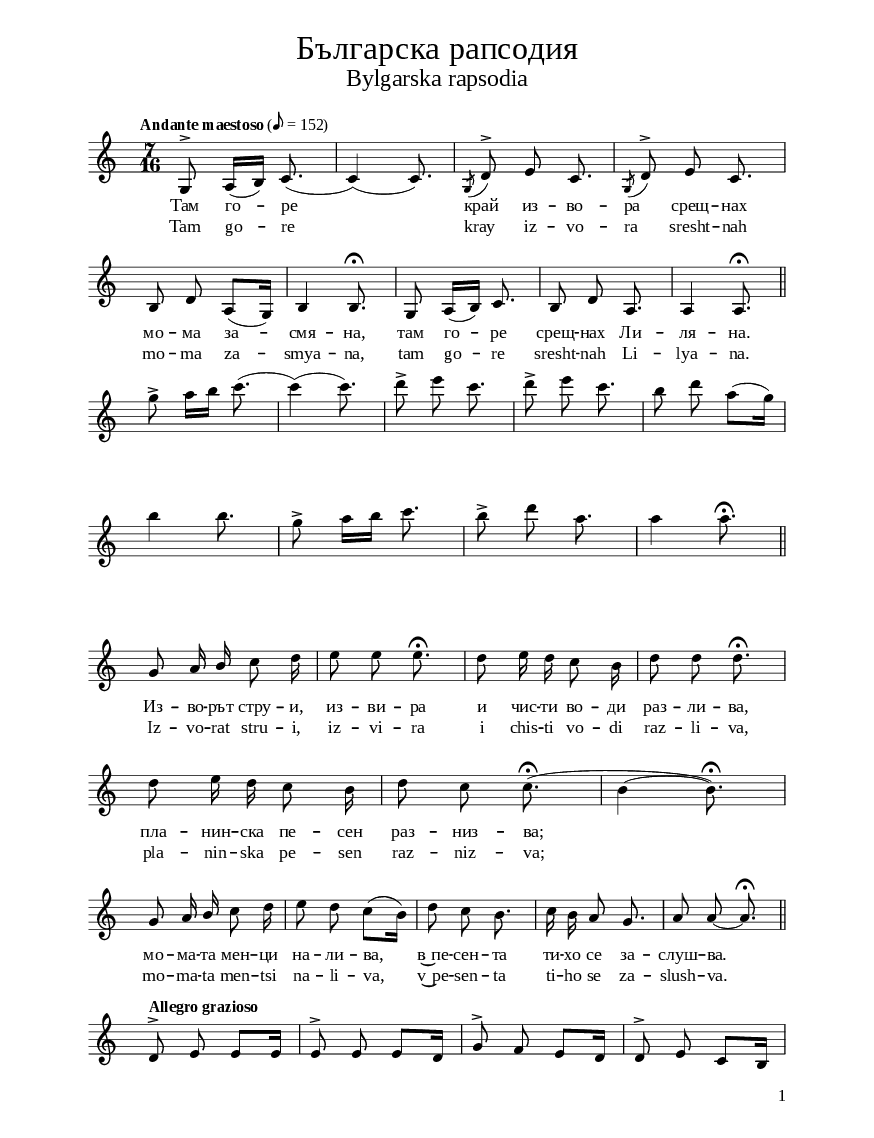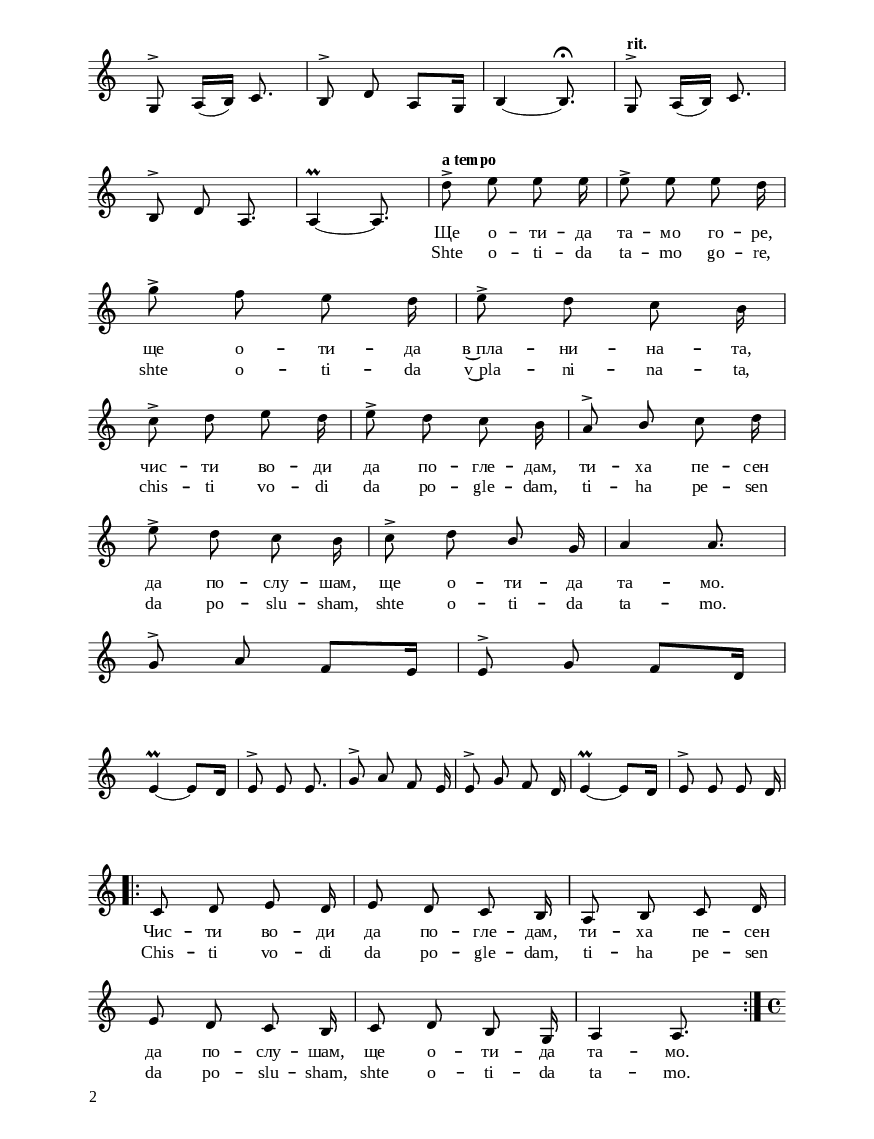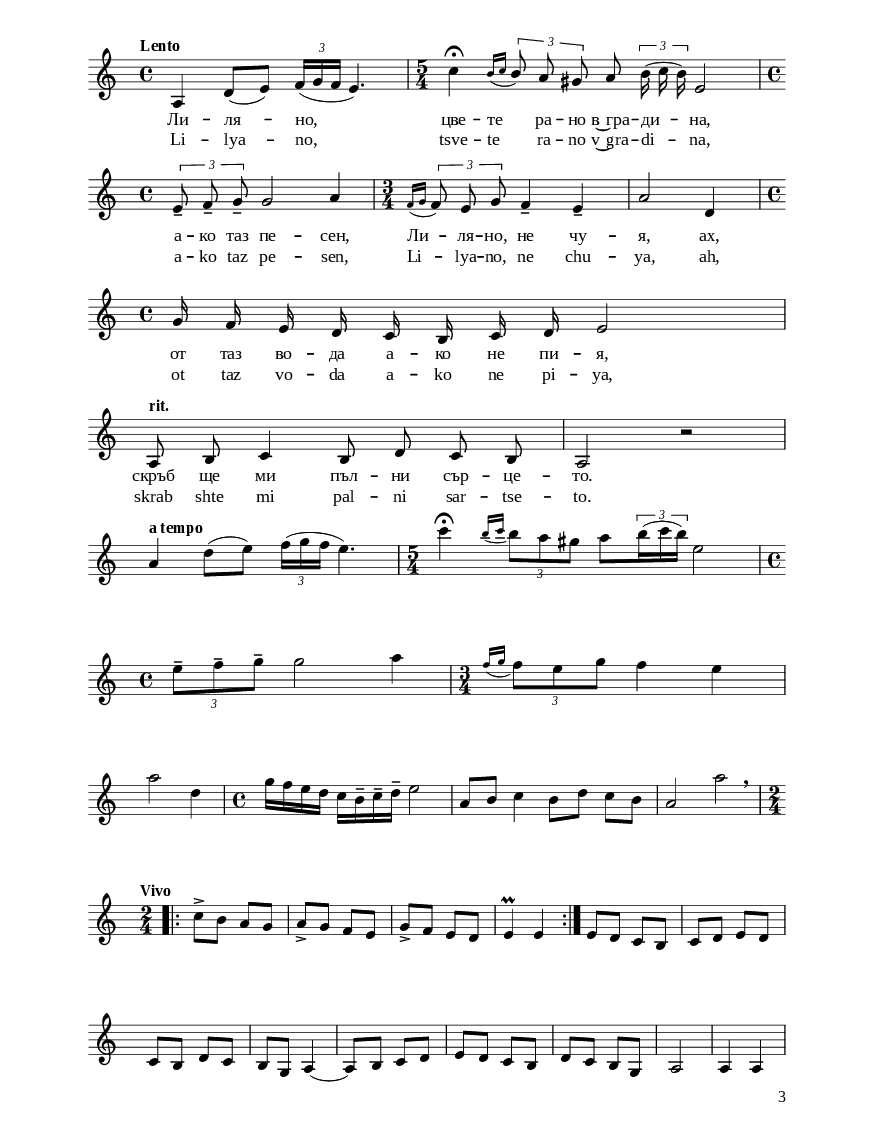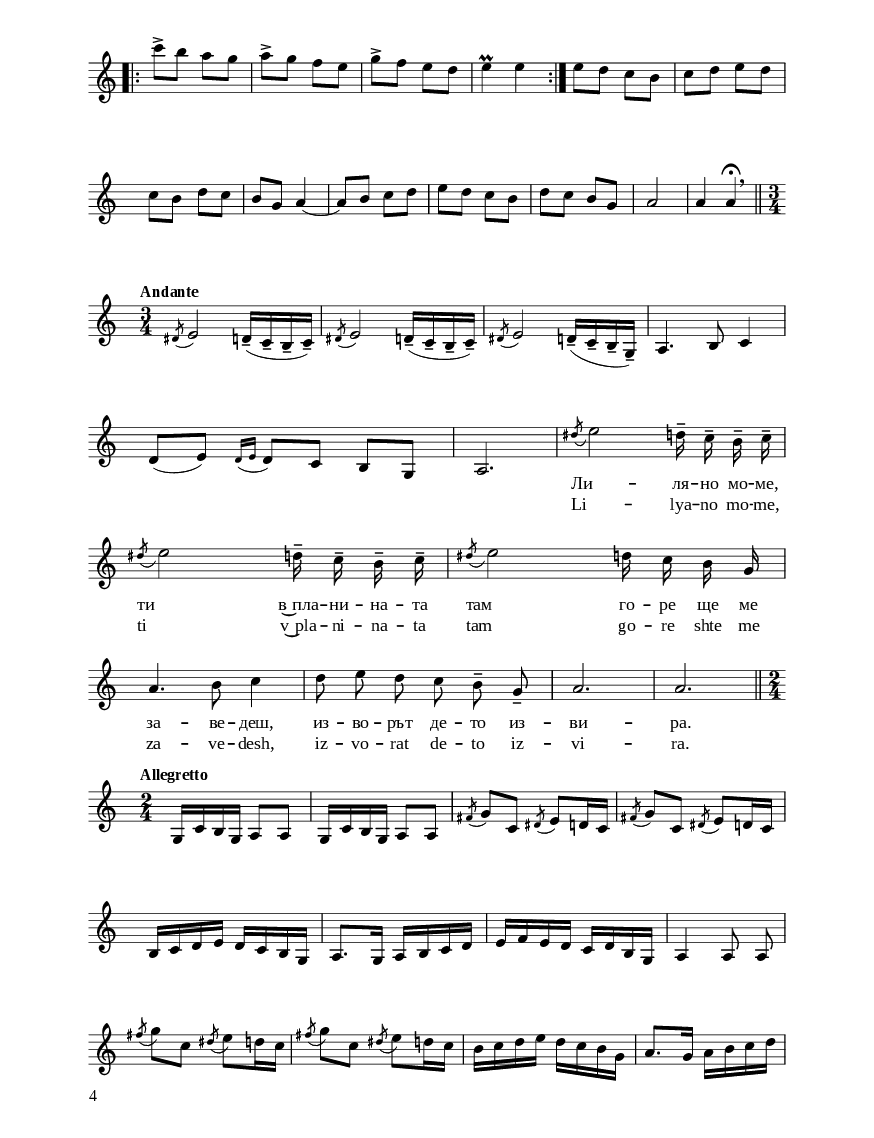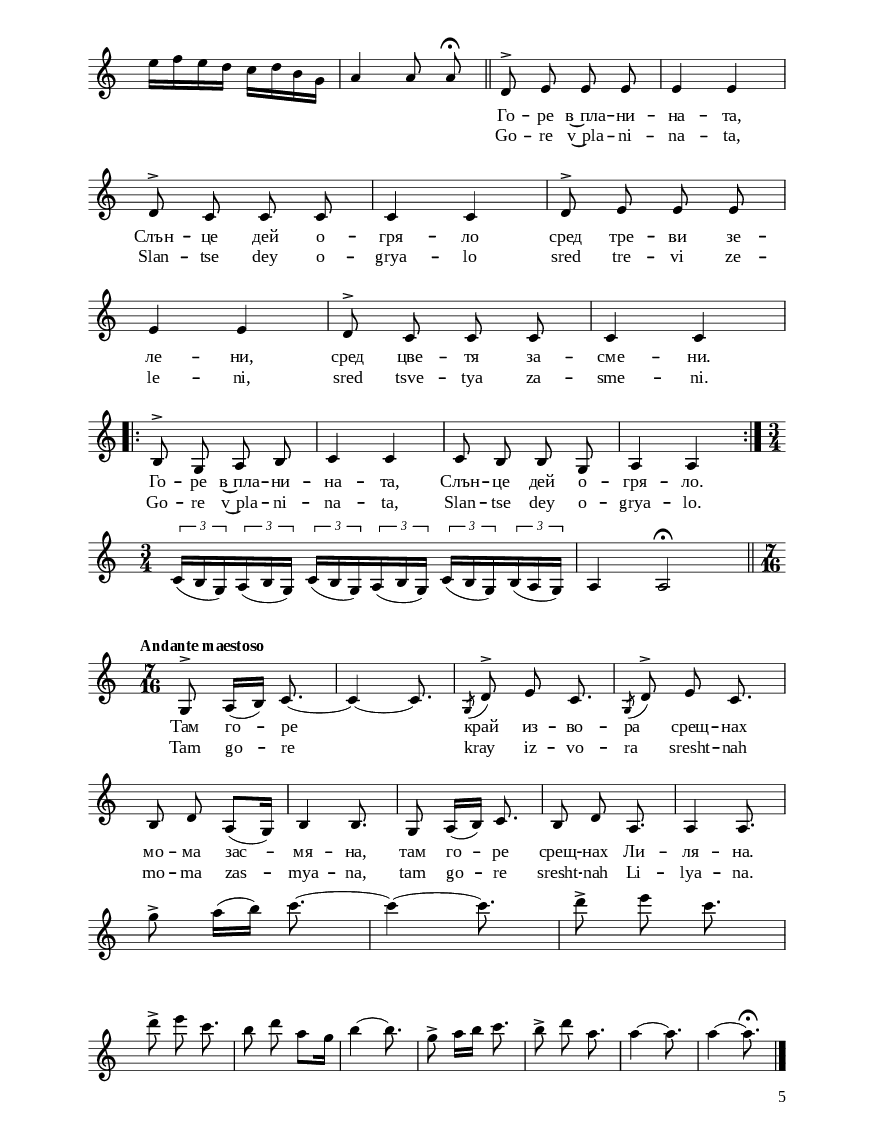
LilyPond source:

\version "2.24.0"

\include "include/globals.ily"

\bookpart {
  \label #'ref146
  \tocItem \markup "Българска рапсодия – Bylgarska rapsodia"
  \include "include/bookpart-paper.ily"
  \score {
    \include "include/score-layout.ily"

    \new Voice \relative c' {
      \clef treble
      \key c \major
      \time 7/16
      \tempoFunc "Andante maestoso" 8 "152"
      \autoBeamOff
      g8^\accent a16([b]) c8.( | \noBreak
      c4)(c8.) | \noBreak
      \acciaccatura {g8} d'^\accent e c8. | \noBreak
      \acciaccatura {g8} d'^\accent e c8. | \break
      b8 d a([g16]) | \noBreak

      b4 b8.\fermata | \noBreak
      g8 a16([b]) c8. | \noBreak
      b8 d a8. | \noBreak
      a4 a8.\fermata | \bar "||" \break

      g''8\accent a16[b] c8.( | \noBreak
      c4)(c8.) | \noBreak
      d8\accent e c8. | \noBreak
      d8\accent e c8. | \noBreak
      b8 d a([g16]) | \break
      b4 b8. | \noBreak
      g8\accent a16[b] c8. | \noBreak
      b8\accent d a8. | \noBreak
      a4 a8.\fermata | \bar "||" \break

      g,8 a16 \stemUp b \stemNeutral c8 d16 | \noBreak
      e8 e e8.\fermata | \noBreak
      d8 e16 d16 c8 b16 | \noBreak
      d8 d d8.\fermata | \break

      d8 e16 d16 c8 b16 | \noBreak
      d8 c8 c8.\fermata( | \noBreak
      b4~ b8.\fermata) | \break
      g8 a16 \stemUp b \stemNeutral c8 d16 | \noBreak
      e8 d c8([b16]) | \noBreak

      d8 c b8. | \noBreak
      c16 b a8 g8. | \noBreak
      a8 a8~ a8.\fermata | \bar "||" \break
      \tempo "Allegro grazioso" d,8^\accent e e[e16] | \noBreak
      e8^\accent e e[d16] | \noBreak

      g8^\accent f e[d16] | \noBreak
      d8^\accent e c[b16] | \break
      g8^\accent a16([b]) c8. | \noBreak
      b8^\accent d a[g16] | \noBreak
      b4~ b8.\fermata | \noBreak
      \tempo "rit." g8^\accent a16([b]) c8. | \break

      b8^\accent d a8. | \noBreak
      a4\prall~ a8. | \noBreak
      \tempo "a tempo" d'8\accent e e e16 | \noBreak
      e8\accent e e d16 | \break
      g8\accent f e d16 | \noBreak

      e8\accent d c b16 | \break
      c8\accent d e d16 | \noBreak
      e8\accent d c b16 | \noBreak
      a8^\accent \stemUp b \stemNeutral c d16 | \break

      e8\accent d c b16 | \noBreak
      c8\accent d \stemUp b \stemNeutral g16 | \noBreak
      a4 a8. | \break
      g8^\accent a f[e16] | \noBreak
      e8^\accent g f[d16] | \break

      e4\prall~ e8[d16] | \noBreak
      e8^\accent e e8. | \noBreak
      g8^\accent a f e16 | \noBreak
      e8^\accent g f d16 | \noBreak
      e4\prall~ e8[d16] | \noBreak
      e8^\accent e e d16 | \break
    
      \bar ".|:-|"

      \repeat volta 1 {
        c8 d e d16 | \noBreak
        e8 d c b16 | \noBreak
        a8 b c d16 | \break
        e8 d c b16 | \noBreak

        c8 d b g16 | \noBreak
        a4 a8. | \break \bar ":|."
      }
      \time 4/4 \tempo "Lento" a4 d8([e]) \tuplet 3/2 {f16([ g f]} e4.) | \time 5/4 \noBreak
      \override TupletNumber.avoid-slur = #'ignore
      c'4\fermata \acciaccatura{ b16[c] } \tuplet 3/2 { \stemUp b8 \stemNeutral a gis} a8 \tupletUp \tuplet 3/2 { b16(c b) } e,2 | \break
      \time 4/4 \tuplet 3/2 { e8\tenuto f\tenuto g\tenuto } g2 a4 | \time 3/4 \noBreak

      \acciaccatura {f16[g]} \tuplet 3/2 { f8 e g } f4\tenuto e4\tenuto | \noBreak
      a2 d,4 | \break
      \time 4/4 g16 f e d c b c d e2 | \break

      \tempo "rit." a,8 b c4 b8 d c b | \noBreak
      a2 r2 | \break
      \tempo "a tempo" a'4  d8([e]) \tupletNeutral \tuplet 3/2 { f16([ g f] } e4.) \time 5/4 | 

      c'4\fermata \acciaccatura { b16[c] }  \tuplet 3/2 { b8[ a gis]} a8[ \tupletUp \tuplet 3/2 { b16(c b)] }  e,2 \tupletNeutral | \break
      \time 4/4 \tuplet 3/2 { e8\tenuto[f\tenuto g\tenuto] } g2 a4 | \noBreak
      \time 3/4 \acciaccatura { f16[g] } \tuplet 3/2 { f8[e g] } f4 e | \break

      a2 d,4  | \noBreak
      \time 4/4 g16[f e d] c[b\tenuto c\tenuto d\tenuto] e2 | \noBreak
      a,8[b] c4 b8[d] c[b] | \noBreak
      a2 a' \breathe | \bar "|" \time 2/4 \break    \bar ".|:-|"
      \repeat volta 1 {
        \tempo "Vivo"  c,8\accent[b] a[g] | \noBreak
        a\accent[g] f[e] | \noBreak
        g\accent[f] e[d] | \noBreak
        e4\prall e | \noBreak \bar ":|."
      } 
      e8[d] c[b] | \noBreak
      c[d] e[d] | \break

      c[b] d[c] | \noBreak
      b[g] a4~ | \noBreak
      a8[b] c[d] | \noBreak
      e[d] c[b] | \noBreak
      d[c] b[g] | \noBreak
      a2 | \noBreak
      a4 a |  \bar "|" \break \bar ".|:-|"

      \repeat volta 1 {
        c''8\accent[b] a[g] | \noBreak
        a\accent[g] f[e] | \noBreak
        g\accent[f] e[d] | \noBreak
        e4\prall e | \noBreak  \bar ":|."
      }
      e8[d] c[b] | \noBreak
      c[d] e[d] | \break

      c[b] d[c] | \noBreak
      b[g] a4~ | \noBreak
      a8[b] c[d] | \noBreak
      e[d] c[b] | \noBreak
      d[c] b[g] | \noBreak
      a2 | \noBreak
      a4 a \fermata \breathe | \bar "||" \time 3/4 \break

      \tempo "Andante" \acciaccatura { dis,8 } e2 d16\tenuto([c\tenuto b\tenuto c\tenuto]) | \noBreak
      \acciaccatura { dis8 } e2 d16\tenuto([c\tenuto b\tenuto c\tenuto]) | \noBreak
      \acciaccatura { dis8 } e2 d16\tenuto([c\tenuto b\tenuto g\tenuto]) | \noBreak
      a4. b8 c4 \break

      d8([e]) \acciaccatura { d16[e] } d8[c] b[g] | \noBreak
      a2. \noBreak
      \acciaccatura { dis'8 } e2 d16\tenuto c\tenuto b\tenuto c\tenuto | \break
      \acciaccatura { dis8 } e2 d16\tenuto c\tenuto b\tenuto c\tenuto | \noBreak

      \acciaccatura { dis8 } e2 d16 c b g | \break
      a4. b8 c4 | \noBreak
      d8 e d c b\tenuto g\tenuto | \noBreak
      a2. | \noBreak
      a2. | \bar "||" \time 2/4 \break

      \tempo "Allegretto" g,16[c b g] a8[a] | \noBreak
      g16[c b g] a8[a] | \noBreak
      \acciaccatura { fis'8 } g[c,] \acciaccatura { dis } e[d16 c] | \noBreak
      \acciaccatura { fis8 } g[c,] \acciaccatura { dis } e[d16 c] | \break

      b16[c d e] d[c b g] | \noBreak
      a8.[g16] a[b c d] | \noBreak
      e[f e d] c[d b g] | \noBreak
      a4 a8 a \break

      \acciaccatura { fis''8 } g[c,] \acciaccatura { dis } e[d16 c] | \noBreak
      \acciaccatura { fis8 } g[c,] \acciaccatura { dis } e[d16 c] | \noBreak
      b[c d e] d[c b g] | \noBreak
      a8.[g16] a[b c d] | \break

      e[f e d] c[d b g] | \noBreak
      a4 a8 a \fermata | \bar "||" \noBreak
      d,^\accent e e e | \noBreak
      e4 e | \break
      d8^\accent c c c | \noBreak

      c4 c | \noBreak
      d8^\accent e e e | \break
      e4 e | \noBreak
      d8^\accent c c c | \noBreak
      c4 c | \break \bar ".|:-|"

      \repeat volta 1 {
        b8^\accent g a b | \noBreak
        c4 c | \noBreak
        c8 b b g | \noBreak
        a4 a |
      } \time 3/4 \break \bar ":|."

      \override TupletBracket.positions = #'(3 . 3)
      \tuplet 3/2 8 { c16([b g) a(b g]) c16([b g) a(b g]) c16([b g) b(a g])  } | \noBreak
      a4 a2 \fermata | \bar "||" \time 7/16 \break

      \tempo "Andante maestoso" g8^\accent a16([b]) c8.~ | \noBreak
      c4~ c8. | \noBreak
      \acciaccatura { g8 } d'^\accent e c8. | \noBreak
      \acciaccatura { g8 } d'^\accent e c8. | \break
      b8 d a([g16]) | \noBreak
      b4 b8. | \noBreak

      g8 a16([b]) c8. | \noBreak
      b8 d a8. | \noBreak
      a4 a8. | \break
      g''8\accent a16([b]) c8.~ | \noBreak
      c4~ c8. | \noBreak
      d8\accent e c8. | \break

      d8\accent e c8. | \noBreak
      b8 d a[g16]| \noBreak
      b4~ b8. | \noBreak
      g8\accent a16[b] c8. | \noBreak
      b8\accent d a8. | \noBreak
      a4~ a8. | \noBreak
      a4~ a8. \fermata | \bar "|."
    }

    \addlyrics {
      Там го -- ре край из -- во -- ра срещ -- нах мо -- ма за --
      смя -- на, там го -- ре срещ -- нах Ли -- ля -- на.
      \repeat unfold 22 { \skip 1 }
      Из -- во -- рът стру -- и, из -- ви -- ра и чис -- ти во -- ди раз -- ли -- ва,
      пла -- нин -- ска пе -- сен раз -- низ -- ва; мо -- ма -- та мен -- ци на -- ли -- ва,
      в~пе -- сен -- та ти -- хо се за -- слуш -- ва.
      \repeat unfold 26 { \skip 1 }
      Ще о -- ти -- да та -- мо го -- ре, ще о -- ти -- да
      в~пла -- ни -- на -- та, чис -- ти во -- ди да по -- гле -- дам, ти -- ха пе -- сен
      да по -- слу -- шам, ще о -- ти -- да та -- мо.
      \repeat unfold 23 { \skip 1 }
      Чис -- ти во -- ди да по -- гле -- дам, ти -- ха пе -- сен да по -- слу -- шам,
      ще о -- ти -- да та -- мо. Ли -- ля -- но,
      цве -- те ра -- но в~гра -- ди -- на, а -- ко таз пе -- сен,
      Ли -- ля -- но, не чу -- я, ах, от таз во -- да а -- ко не пи -- я,
      скръб ще ми пъл -- ни сър -- це -- то.
      \repeat unfold 85 { \skip 1 }
      Ли -- ля -- но мо -- ме, ти в~пла -- ни -- на -- та
      там го -- ре ще ме за -- ве -- деш, из -- во -- рът де -- то из -- ви -- ра.
      \repeat unfold 30 { \skip 1 }
      Го -- ре в~пла -- ни -- на -- та, Слън -- це дей о --
      гря -- ло сред тре -- ви зе -- ле -- ни, сред цве -- тя за -- сме -- ни.
      Го -- ре в~пла -- ни -- на -- та, Слън -- це дей о -- гря -- ло.
      \repeat unfold 5 { \skip 1 }
      Там го -- ре край из -- во -- ра срещ -- нах мо -- ма зас -- мя -- на,
      там го -- ре срещ -- нах Ли -- ля -- на.
    }
    \addlyrics {
      Tam go -- re kray iz -- vo -- ra sresht -- nah mo -- ma za --
      smya -- na, tam go -- re sresht -- nah Li -- lya -- na.
      \repeat unfold 22 { \skip 1 }
      Iz -- vo -- rat stru -- i, iz -- vi -- ra i chis -- ti vo -- di raz -- li -- va,
      pla -- nin -- ska pe -- sen raz -- niz -- va; mo -- ma -- ta men -- tsi na -- li -- va,
      v~pe -- sen -- ta ti -- ho se za -- slush -- va.
      \repeat unfold 26 { \skip 1 }
      Shte o -- ti -- da ta -- mo go -- re, shte o -- ti -- da
      v~pla -- ni -- na -- ta, chis -- ti vo -- di da po -- gle -- dam, ti -- ha pe -- sen
      da po -- slu -- sham, shte o -- ti -- da ta -- mo.
      \repeat unfold 23 { \skip 1 }
      Chis -- ti vo -- di da po -- gle -- dam, ti -- ha pe -- sen da po -- slu -- sham,
      shte o -- ti -- da ta -- mo. Li -- lya -- no,
      tsve -- te ra -- no v~gra -- di -- na, a -- ko taz pe -- sen,
      Li -- lya -- no, ne chu -- ya, ah, ot taz vo -- da a -- ko ne pi -- ya,
      skrab shte mi pal -- ni sar -- tse -- to.
      \repeat unfold 85 { \skip 1 }
      Li -- lya -- no mo -- me, ti v~pla -- ni -- na -- ta
      tam go -- re shte me za -- ve -- desh, iz -- vo -- rat de -- to iz -- vi -- ra.
      \repeat unfold 30 { \skip 1 }
      Go -- re v~pla -- ni -- na -- ta, Slan -- tse dey o --
      grya -- lo sred tre -- vi ze -- le -- ni, sred tsve -- tya za -- sme -- ni.
      Go -- re v~pla -- ni -- na -- ta, Slan -- tse dey o -- grya -- lo.
      \repeat unfold 5 { \skip 1 }
      Tam go -- re kray iz -- vo -- ra sresht -- nah mo -- ma zas -- mya -- na,
      tam go -- re sresht -- nah Li -- lya -- na.
    }

    \header {
      title = \titleFunc "Българска рапсодия" "Bylgarska rapsodia"
    }

    \midi{}

  } % score

  \pageBreak
  % include foreign translation(s) of the song
  \version "2.22.1"

\markup \fill-line { \fontsize #deTitleFontSize "Bulgarische Rapsodie" }
\markup \null
\markup \null
\markup \fontsize #deCoupletFontSize {
  \hspace #3
  \override #`(baseline-skip . ,deCoupletBaselineSkip)

  \column {
    \line { " " }

    \line { " "Dort oben bei den Quellen habe ich ein lächelndes Mädchen getroffen,}

    \line { " "dort oben habe ich Liljana getroffen.}

    \line { " "Die Quelle strömt und entspringt,}

    \line { " "und gießt das reine Wasser}

    \line { " "und singt ein Berglied.}

    \line { " "Das Mädchen gießt die Kupferkessel ein}

    \line { " "und lauscht dem Lied.}

    \line { " "Ich gehe dort oben hin,}

    \line { " "ich gehe in die Bergen,}

    \line { " "damit ich das reine Wasser anschaue }

    \line { " "und dem leisen Lied lausche,}

    \line { " "ich gehe dorthin.}

    \line { " "Damit ich das reine Wasser anschaue,}

    \line { " "damit ich dem leisen Lied lausche,}

    \line { " "gehe ich dorthin.}

    \line { " "Liliano, Frühblume im Garten,}

    \line { " "wenn ich dieses Lied, Liliano, nicht höre,}

    \line { " "ah, wenn ich von diesem Wasser nicht trinke}

    \line { " "wird Trauer mein Herz erfüllen.}

    \line { " "Liliano, Mädchen,}

    \line { " "du wirst mich dort oben ins Gebirge bringen,}

    \line { " "dort, wo die Quelle entspringt.}

    \line { " "Oben im Gebirge,}

    \line { " "wo die Sonne scheint,}

    \line { " "zwischen den grünen Gräsern,}

    \line { " "zwischen den lächelnden Blumen.}

    \line { " "Oben im Gebirge,}

    \line { " "wo die Sonne schien.}
    

    \line { " "Dort oben bei den Quellen }

    \line { " "traf ich ein lächelndes Mädchen,}

    \line { " "dort oben traf ich Liljana.}

  }
}


} % bookpart
